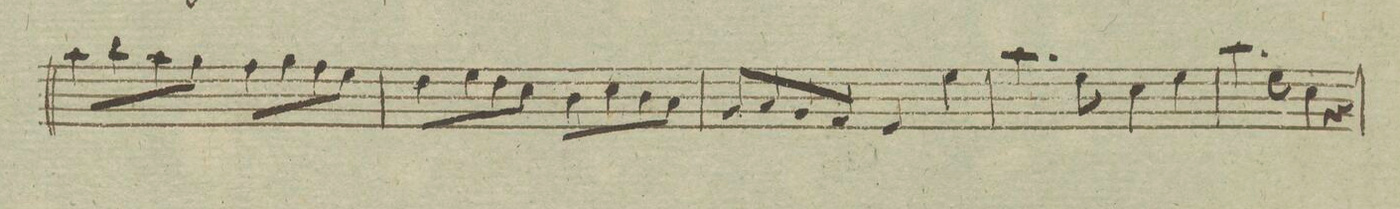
**kern	**dynam
*I"Basso	*
*clefF4	*
*k[]	*
*met(c|)	*
*M2/2	*
8c\L	.
8d\	.
8c\	.
8B\J	.
8A\L	.
8B\	.
8A\	.
8G\J	.
=142	=142
8F\L	.
8G\	.
8F\	.
8E\J	.
8D\L	.
8E\	.
8D\	.
8C/J	.
=143	=143
8BB/L	.
8C/	.
8BB/	.
8AA/J	.
4GG/	.
4G\	.
=144	=144
4.c\	.
8G\	.
4E\	.
4G\	.
=145	=145
4.c\	.
8G\	.
4E\	.
4r	.
=146	=146
*-	*-
